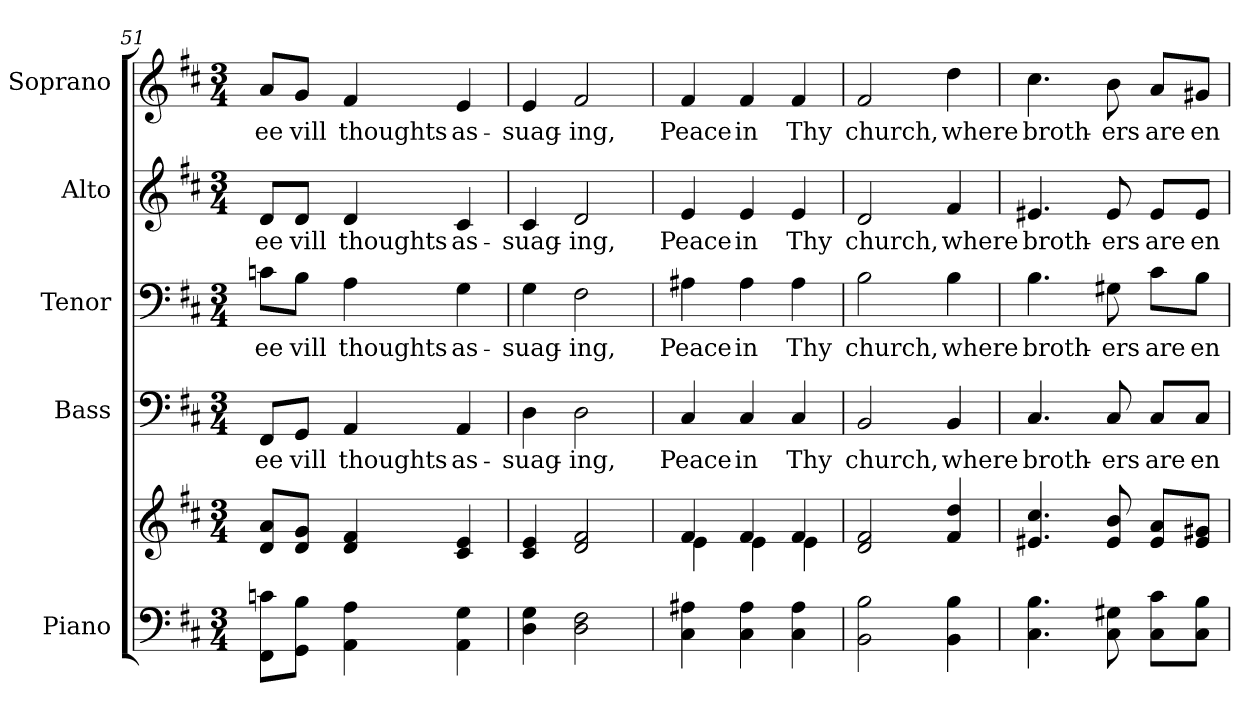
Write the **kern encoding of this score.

**kern	**kern	**kern	**text	**kern	**text	**kern	**text	**kern	**text
*part5	*part5	*part4	*part4	*part3	*part3	*part2	*part2	*part1	*part1
*staff6	*staff5	*staff4	*staff4	*staff3	*staff3	*staff2	*staff2	*staff1	*staff1
*I"Piano	*	*I"Bass	*	*I"Tenor	*	*I"Alto	*	*I"Soprano	*
*I'Pno.	*	*I'B.	*	*I'T.	*	*I'A.	*	*I'S.	*
*clefF4	*clefG2	*clefF4	*	*clefF4	*	*clefG2	*	*clefG2	*
*k[f#c#]	*k[f#c#]	*k[f#c#]	*	*k[f#c#]	*	*k[f#c#]	*	*k[f#c#]	*
*D:	*D:	*D:	*	*D:	*	*D:	*	*D:	*
*M3/4	*M3/4	*M3/4	*	*M3/4	*	*M3/4	*	*M3/4	*
=51	=51	=51	=51	=51	=51	=51	=51	=51	=51
!	!	!	!LO:LY:b:color=#000000	!	!	!	!	!	!
!	!	!	!	!	!LO:LY:b:color=#000000	!	!	!	!
!	!	!	!	!	!	!	!LO:LY:b:color=#000000	!	!
!	!	!	!	!	!	!	!	!	!LO:LY:b:color=#000000
8FF#i\ 8cni\L	8di/ 8ai/L	8FF#i/L	ee	8cni\L	ee	8di/L	ee	8ai/L	ee
!	!	!	!LO:LY:b:color=#000000	!	!	!	!	!	!
!	!	!	!	!	!LO:LY:b:color=#000000	!	!	!	!
!	!	!	!	!	!	!	!LO:LY:b:color=#000000	!	!
!	!	!	!	!	!	!	!	!	!LO:LY:b:color=#000000
8GGi\ 8Bi\J	8di/ 8gi/J	8GGi/J	vill	8Bi\J	vill	8di/J	vill	8gi/J	vill
!	!	!	!LO:LY:b:color=#000000	!	!	!	!	!	!
!	!	!	!	!	!LO:LY:b:color=#000000	!	!	!	!
!	!	!	!	!	!	!	!LO:LY:b:color=#000000	!	!
!	!	!	!	!	!	!	!	!	!LO:LY:b:color=#000000
4AAi\ 4Ai	4di/ 4f#i	4AAi/	thoughts	4Ai\	thoughts	4di/	thoughts	4f#i/	thoughts
!	!	!	!LO:LY:b:color=#000000	!	!	!	!	!	!
!	!	!	!	!	!LO:LY:b:color=#000000	!	!	!	!
!	!	!	!	!	!	!	!LO:LY:b:color=#000000	!	!
!	!	!	!	!	!	!	!	!	!LO:LY:b:color=#000000
4AAi\ 4Gi	4c#i/ 4ei	4AAi/	as-	4Gi\	as-	4c#i/	as-	4ei/	as-
!!LO:PB:g=z
=52	=52	=52	=52	=52	=52	=52	=52	=52	=52
!	!	!	!LO:LY:b:color=#000000	!	!	!	!	!	!
!	!	!	!	!	!LO:LY:b:color=#000000	!	!	!	!
!	!	!	!	!	!	!	!LO:LY:b:color=#000000	!	!
!	!	!	!	!	!	!	!	!	!LO:LY:b:color=#000000
4Di\ 4Gi	4c#i/ 4ei	4Di\	-suag-	4Gi\	-suag-	4c#i/	-suag-	4ei/	-suag-
!	!	!	!LO:LY:b:color=#000000	!	!	!	!	!	!
!	!	!	!	!	!LO:LY:b:color=#000000	!	!	!	!
!	!	!	!	!	!	!	!LO:LY:b:color=#000000	!	!
!	!	!	!	!	!	!	!	!	!LO:LY:b:color=#000000
2Di\ 2F#i	2di/ 2f#i	2Di\	-ing,	2F#i\	-ing,	2di/	-ing,	2f#i/	-ing,
=53	=53	=53	=53	=53	=53	=53	=53	=53	=53
*	*^	*	*	*	*	*	*	*	*
!	!	!	!	!LO:LY:b:color=#000000	!	!	!	!	!	!
!	!	!	!	!	!	!LO:LY:b:color=#000000	!	!	!	!
!	!	!	!	!	!	!	!	!LO:LY:b:color=#000000	!	!
!	!	!	!	!	!	!	!	!	!	!LO:LY:b:color=#000000
4C#i\ 4A#Xi	4f#i/	4ei\	4C#i/	Peace	4A#Xi\	Peace	4ei/	Peace	4f#i/	Peace
!	!	!	!	!LO:LY:b:color=#000000	!	!	!	!	!	!
!	!	!	!	!	!	!LO:LY:b:color=#000000	!	!	!	!
!	!	!	!	!	!	!	!	!LO:LY:b:color=#000000	!	!
!	!	!	!	!	!	!	!	!	!	!LO:LY:b:color=#000000
4C#i\ 4A#i	4f#i/	4ei\	4C#i/	in	4A#i\	in	4ei/	in	4f#i/	in
!	!	!	!	!LO:LY:b:color=#000000	!	!	!	!	!	!
!	!	!	!	!	!	!LO:LY:b:color=#000000	!	!	!	!
!	!	!	!	!	!	!	!	!LO:LY:b:color=#000000	!	!
!	!	!	!	!	!	!	!	!	!	!LO:LY:b:color=#000000
4C#i\ 4A#i	4f#i/	4ei\	4C#i/	Thy	4A#i\	Thy	4ei/	Thy	4f#i/	Thy
*	*v	*v	*	*	*	*	*	*	*	*
=54	=54	=54	=54	=54	=54	=54	=54	=54	=54
*	*^	*	*	*	*	*	*	*	*
!	!	!	!	!LO:LY:b:color=#000000	!	!	!	!	!	!
*	*v	*v	*	*	*	*	*	*	*	*
*	*^	*	*	*	*	*	*	*	*
!	!	!	!	!	!	!LO:LY:b:color=#000000	!	!	!	!
*	*v	*v	*	*	*	*	*	*	*	*
*	*^	*	*	*	*	*	*	*	*
!	!	!	!	!	!	!	!	!LO:LY:b:color=#000000	!	!
*	*v	*v	*	*	*	*	*	*	*	*
*	*^	*	*	*	*	*	*	*	*
!	!	!	!	!	!	!	!	!	!	!LO:LY:b:color=#000000
*	*v	*v	*	*	*	*	*	*	*	*
2BBi\ 2Bi	2di/ 2f#i	2BBi/	church,	2Bi\	church,	2di/	church,	2f#i/	church,
!	!	!	!LO:LY:b:color=#000000	!	!	!	!	!	!
!	!	!	!	!	!LO:LY:b:color=#000000	!	!	!	!
!	!	!	!	!	!	!	!LO:LY:b:color=#000000	!	!
!	!	!	!	!	!	!	!	!	!LO:LY:b:color=#000000
4BBi\ 4Bi	4f#i/ 4ddi	4BBi/	where	4Bi\	where	4f#i/	where	4ddi\	where
!!LO:PB:g=z
=55	=55	=55	=55	=55	=55	=55	=55	=55	=55
!	!	!	!LO:LY:b:color=#000000	!	!	!	!	!	!
!	!	!	!	!	!LO:LY:b:color=#000000	!	!	!	!
!	!	!	!	!	!	!	!LO:LY:b:color=#000000	!	!
!	!	!	!	!	!	!	!	!	!LO:LY:b:color=#000000
4.C#i\ 4.Bi	4.e#Xi/ 4.cc#i	4.C#i/	broth-	4.Bi\	broth-	4.e#Xi/	broth-	4.cc#i\	broth-
!	!	!	!LO:LY:b:color=#000000	!	!	!	!	!	!
!	!	!	!	!	!LO:LY:b:color=#000000	!	!	!	!
!	!	!	!	!	!	!	!LO:LY:b:color=#000000	!	!
!	!	!	!	!	!	!	!	!	!LO:LY:b:color=#000000
8C#i\ 8G#Xi	8e#i/ 8bi	8C#i/	-ers	8G#Xi\	-ers	8e#i/	-ers	8bi\	-ers
!	!	!	!LO:LY:b:color=#000000	!	!	!	!	!	!
!	!	!	!	!	!LO:LY:b:color=#000000	!	!	!	!
!	!	!	!	!	!	!	!LO:LY:b:color=#000000	!	!
!	!	!	!	!	!	!	!	!	!LO:LY:b:color=#000000
8C#i\ 8c#i\L	8e#i/ 8ai/L	8C#i/L	are	8c#i\L	are	8e#i/L	are	8ai/L	are
!	!	!	!LO:LY:b:color=#000000	!	!	!	!	!	!
!	!	!	!	!	!LO:LY:b:color=#000000	!	!	!	!
!	!	!	!	!	!	!	!LO:LY:b:color=#000000	!	!
!	!	!	!	!	!	!	!	!	!LO:LY:b:color=#000000
8C#i\ 8Bi\J	8e#i/ 8g#Xi/J	8C#i/J	en-	8Bi\J	en-	8e#i/J	en-	8g#Xi/J	en-
=	=	=	=	=	=	=	=	=	=
*-	*-	*-	*-	*-	*-	*-	*-	*-	*-
